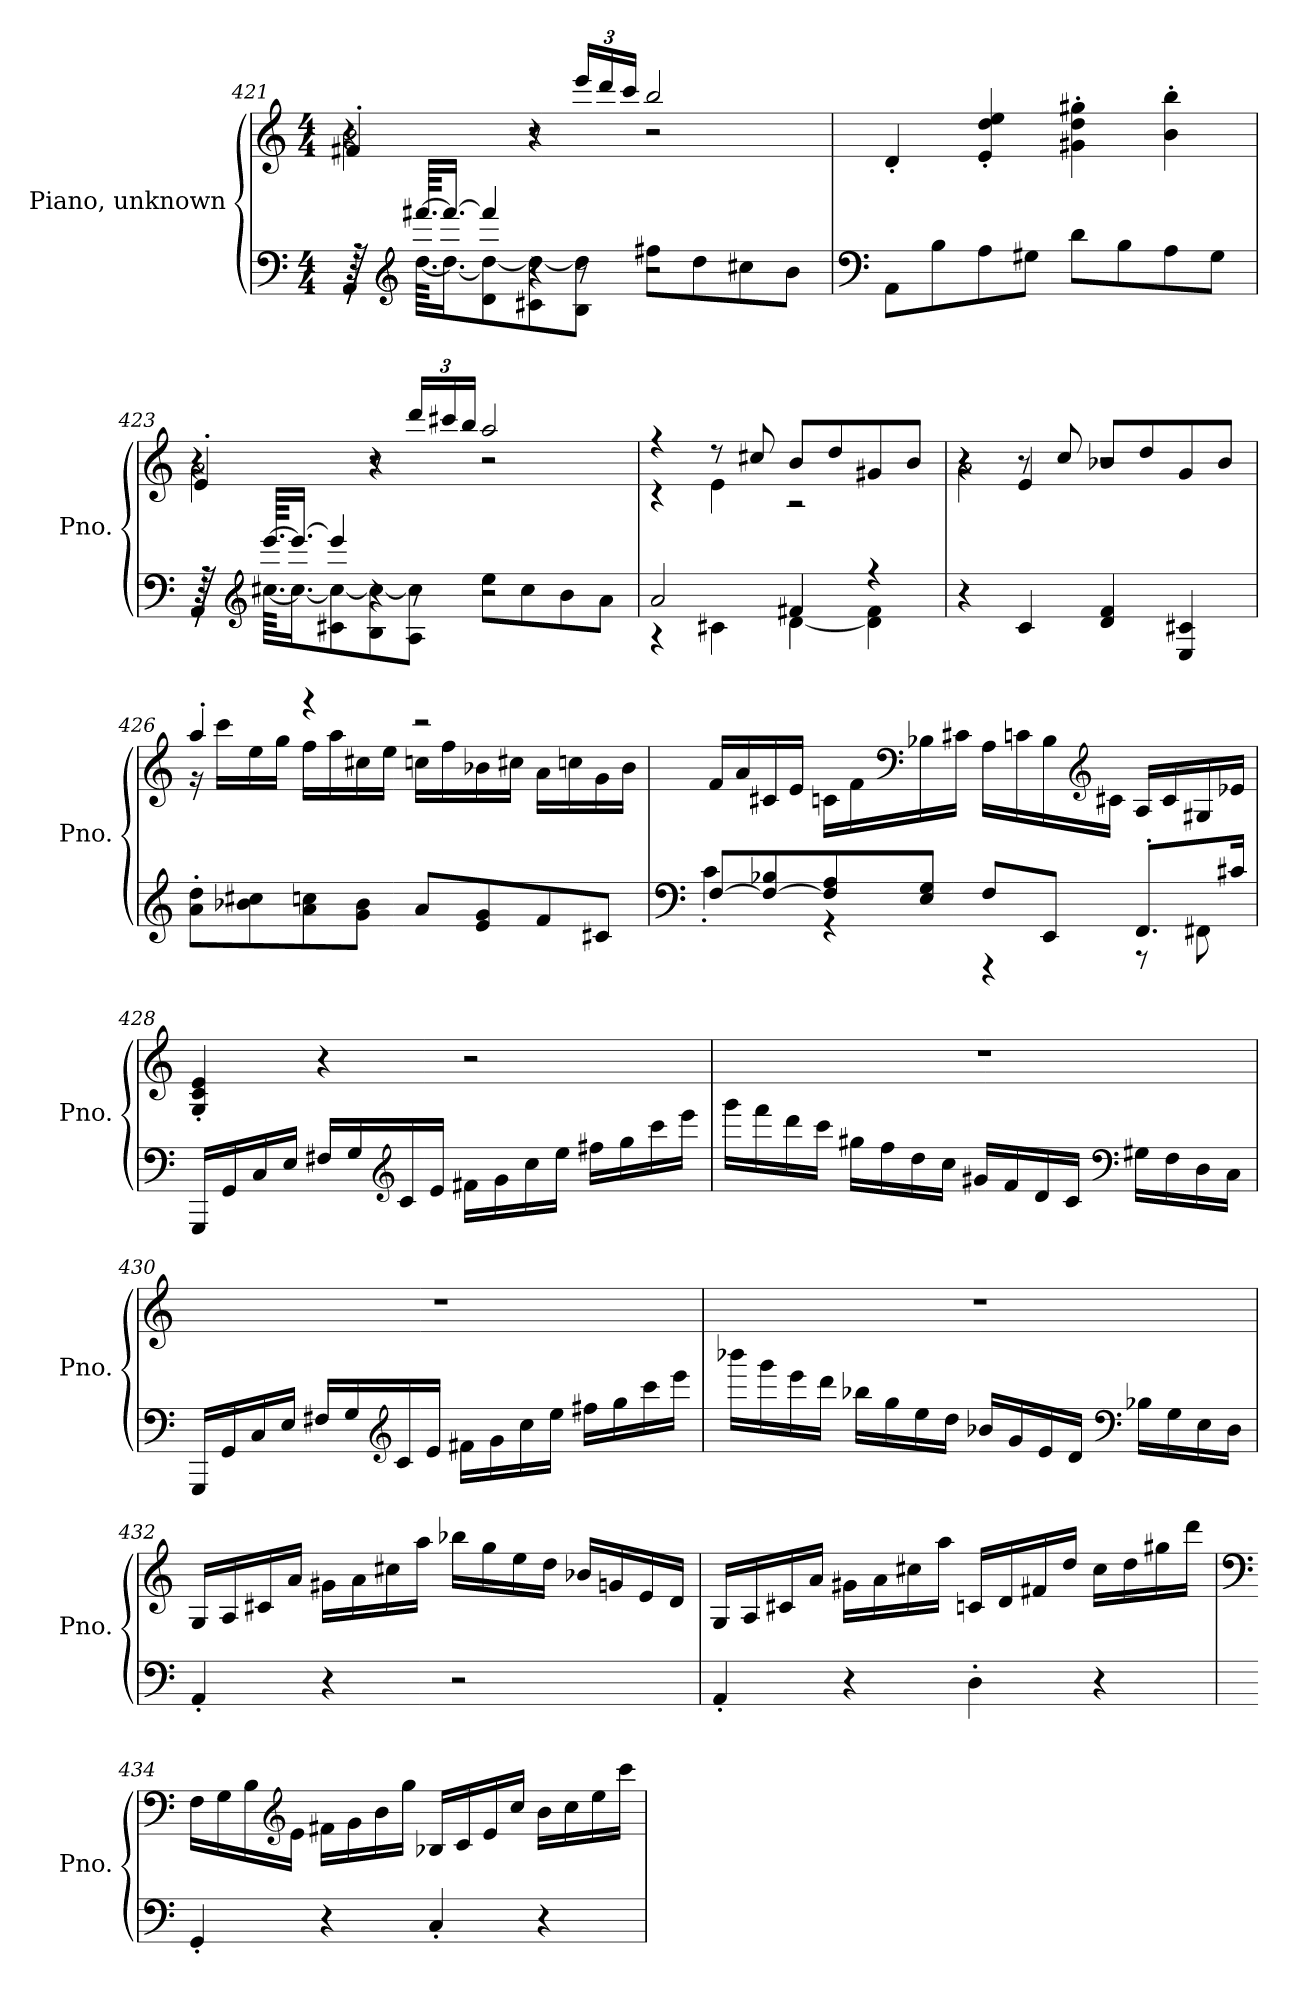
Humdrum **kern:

**kern	**kern
*part1	*part1
*staff2	*staff1
*I"Piano, unknown	*
*I'Pno.	*
!!LO:LB:g=z
*clefF4	*clefG2
*k[]	*k[]
*M4/4	*M4/4
=421	=421
*^	*^
*	*^	*	*^
128r	128r	4AA'/	4r	2b\	4f#X'/
*clefG2	*	*	*	*	*
[64.fff#X/KKLL	[64.dd\KKLL	.	.	.	.
16.fff#/JJ_	16.dd\J_	.	.	.	.
4fff#/]	8d\ 8dd\_	.	.	.	.
.	8c#X\ 8dd\_	4r	8r	.	4r
*	*	*	*Xbrackettup	*	*
8r	8B\ 8dd\]J	.	24eee/LL	.	.
.	.	.	24ddd/	.	.
.	.	.	24ccc/JJ	.	.
2r	8ff#X\L	2r	2bb/	2r	2r
.	8dd\	.	.	.	.
.	8cc#X\	.	.	.	.
.	8b\J	.	.	.	.
*v	*v	*v	*	*	*
*	*v	*v	*v
=422	=422
*clefF4	*
8AA\L	4d'/
8B\	.
8A\	4e/' 4dd/' 4ee/'
8G#X\J	.
8d\L	4g#X\' 4dd\' 4gg#X\'
8B\	.
8A\	4b\' 4bb\'
8G#\J	.
!!LO:LB:g=z
=423	=423
*^	*^
*	*^	*	*^
128r	128r	4AA'/	4r	2a\	4e'/
*clefG2	*	*	*	*	*
[64.eee/KKLL	[64.cc#X\KKLL	.	.	.	.
16.eee/JJ_	16.cc#\J_	.	.	.	.
4eee/]	8c#X\ 8cc#\_	.	.	.	.
.	8B\ 8cc#\_	4r	8r	.	4r
8r	8A\ 8cc#\]J	.	24ddd/LL	.	.
.	.	.	24ccc#X/	.	.
.	.	.	24bb/JJ	.	.
2r	8ee\L	2r	2aa/	2r	2r
.	8cc#\	.	.	.	.
.	8b\	.	.	.	.
.	8a\J	.	.	.	.
*	*v	*v	*	*	*
*	*	*	*v	*v
=424	=424	=424	=424
2a/	4r	4r	4r
.	4c#X\	8r	4e\
.	.	8cc#X/	.
4f#X/	[4d\	8b/L	2r
.	.	8dd/	.
4r	4d\] 4f#\	8g#X/	.
.	.	8b/J	.
*v	*v	*	*
=425	=425	=425
*	*	*^
4r	4r	2a\	4r
4c/	8r	.	4e/
.	8cc/	.	.
4d/ 4f/	8b-X/L	2r	2r
.	8dd/	.	.
4E/ 4c#X/	8g/	.	.
.	8b-/J	.	.
*	*	*v	*v
!!LO:LB:g=z
=426	=426	=426
8a\' 8dd\'L	4aa'/	16r
.	.	16ccc\LL
8b-X\ 8cc#X\	.	16ee\
.	.	16gg\JJ
8a\ 8ccn\	4r	16ff\LL
.	.	16aa\
8g\ 8b-\J	.	16cc#X\
.	.	16ee\JJ
8a/L	2r	16ccn\LL
.	.	16ff\
8e/ 8g/	.	16b-X\
.	.	16cc#X\JJ
8f/	.	16a\LL
.	.	16ccn\
8c#X/J	.	16g\
.	.	16b-\JJ
*	*v	*v
!!LO:LB:g=z
=427	=427
*clefF4	*
*^	*
[8F/L	4c'\	16f/LL
.	.	16a/
8F/_ 8B-X/	.	16c#X/
.	.	16e/JJ
8F/] 8A/	4r	16cn\LL
.	.	16f\
*	*	*clefF4
8E/ 8G/J	.	16B-X\
.	.	16c#X\JJ
8F/L	4r	16A\LL
.	.	16cn\
8EE/J	.	16B-\
*	*	*clefG2
.	.	16c#X\JJ
8.FF'/L	8r	16A/LL
.	.	16c#/
.	8FF#X\	16G#X/
16c#X/Jk	.	16e-X/JJ
*v	*v	*
=428	=428
16GGG/LL	4G/' 4c/' 4e/'
16GG/	.
16C/	.
16E/JJ	.
16F#X/LL	4r
16G/	.
*clefG2	*
16c/	.
16e/JJ	.
16f#X\LL	2r
16g\	.
16cc\	.
16ee\JJ	.
16ff#X\LL	.
16gg\	.
16ccc\	.
16eee\JJ	.
!!LO:PB:g=z
=429	=429
16ggg\LL	1r
16fff\	.
16ddd\	.
16ccc\JJ	.
16gg#X\LL	.
16ff\	.
16dd\	.
16cc\JJ	.
16g#X/LL	.
16f/	.
16d/	.
16c/JJ	.
*clefF4	*
16G#X\LL	.
16F\	.
16D\	.
16C\JJ	.
=430	=430
16GGG/LL	1r
16GG/	.
16C/	.
16E/JJ	.
16F#X/LL	.
16G/	.
*clefG2	*
16c/	.
16e/JJ	.
16f#X\LL	.
16g\	.
16cc\	.
16ee\JJ	.
16ff#X\LL	.
16gg\	.
16ccc\	.
16eee\JJ	.
!!LO:LB:g=z
=431	=431
16bbb-X\LL	1r
16ggg\	.
16eee\	.
16ddd\JJ	.
16bb-X\LL	.
16gg\	.
16ee\	.
16dd\JJ	.
16b-X/LL	.
16g/	.
16e/	.
16d/JJ	.
*clefF4	*
16B-X\LL	.
16G\	.
16E\	.
16D\JJ	.
=432	=432
4AA'/	16G/LL
.	16A/
.	16c#X/
.	16a/JJ
4r	16g#X\LL
.	16a\
.	16cc#X\
.	16aa\JJ
2r	16bb-X\LL
.	16gg\
.	16ee\
.	16dd\JJ
.	16b-X/LL
.	16gn/
.	16e/
.	16d/JJ
!!LO:LB:g=z
=433	=433
4AA'/	16G/LL
.	16A/
.	16c#X/
.	16a/JJ
4r	16g#X\LL
.	16a\
.	16cc#X\
.	16aa\JJ
4D'\	16cn/LL
.	16d/
.	16f#X/
.	16dd/JJ
4r	16cc#\LL
.	16dd\
.	16gg#X\
.	16ddd\JJ
=434	=434
*	*clefF4
4GG'/	16F\LL
.	16G\
.	16B\
*	*clefG2
.	16e\JJ
4r	16f#X\LL
.	16g\
.	16b\
.	16gg\JJ
4C'/	16B-X/LL
.	16c/
.	16e/
.	16cc/JJ
4r	16b\LL
.	16cc\
.	16ee\
.	16ccc\JJ
=	=
*-	*-
